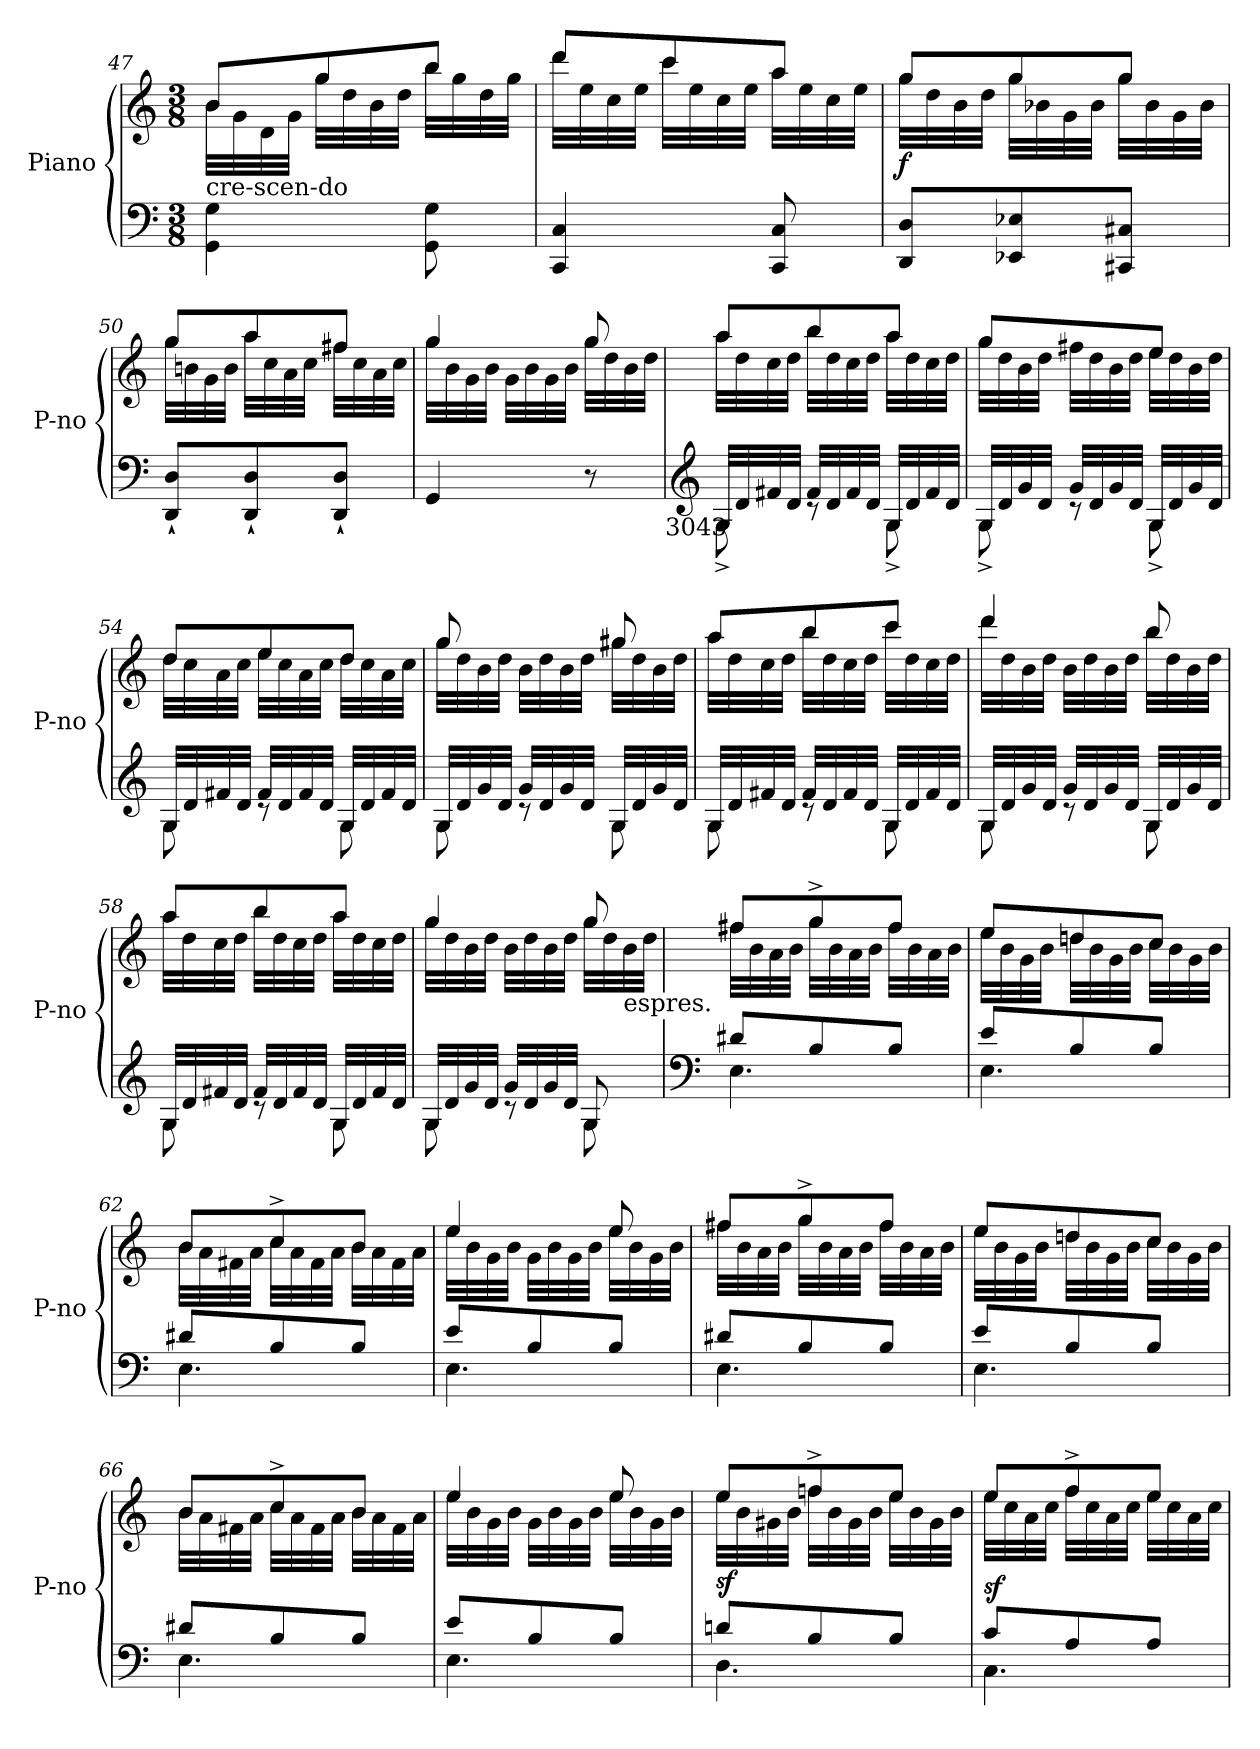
**kern	**kern	**dynam
*part1	*part1	*part1
*staff2	*staff1	*staff1/2
*I"Piano	*	*
*I'P-no	*	*
*clefF4	*clefG2	*
*k[]	*k[]	*
*M3/8	*M3/8	*
=47	=47	=47
*	*^	*
!	!LO:TX:b:t=cre-scen-do	!	!
4GG\ 4G\	8b/L	32b\LLL	.
.	.	32g\	.
.	.	32d\	.
.	.	32g\JJJ	.
.	8gg/	32gg\LLL	.
.	.	32dd\	.
.	.	32b\	.
.	.	32dd\JJJ	.
8GG\ 8G\	8bb/J	32bb\LLL	.
.	.	32gg\	.
.	.	32dd\	.
.	.	32gg\JJJ	.
=48	=48	=48	=48
4CC/ 4C/	8ddd/L	32ddd\LLL	.
.	.	32ee\	.
.	.	32cc\	.
.	.	32ee\JJJ	.
.	8ccc/	32ccc\LLL	.
.	.	32ee\	.
.	.	32cc\	.
.	.	32ee\JJJ	.
8CC/ 8C/	8aa/J	32aa\LLL	.
.	.	32ee\	.
.	.	32cc\	.
.	.	32ee\JJJ	.
=49	=49	=49	=49
8DD/ 8D/L	8gg/L	32gg\LLL	f
.	.	32dd\	.
.	.	32b\	.
.	.	32dd\JJJ	.
8EE-X/ 8E-X/	8gg/	32gg\LLL	.
.	.	32b-X\	.
.	.	32g\	.
.	.	32b-\JJJ	.
8CC#X/ 8C#X/J	8gg/J	32gg\LLL	.
.	.	32b-\	.
.	.	32g\	.
.	.	32b-\JJJ	.
=50	=50	=50	=50
8DD`/ 8D`/L	8gg/L	32gg\LLL	.
.	.	32bn\	.
.	.	32g\	.
.	.	32b\JJJ	.
8DD`/ 8D`/	8aa/	32aa\LLL	.
.	.	32cc\	.
.	.	32a\	.
.	.	32cc\JJJ	.
8DD`/ 8D`/J	8ff#X/J	32ff#X\LLL	.
.	.	32cc\	.
.	.	32a\	.
.	.	32cc\JJJ	.
=51	=51	=51	=51
4GG/	4gg/	32gg\LLL	.
.	.	32b\	.
.	.	32g\	.
.	.	32b\JJJ	.
.	.	32g\LLL	.
.	.	32b\	.
.	.	32g\	.
.	.	32b\JJJ	.
8r	8gg/	32gg\LLL	.
.	.	32dd\	.
.	.	32b\	.
.	.	32dd\JJJ	.
!LO:TX:b:t=3043	!	!	!
=52	=52	=52	=52
*clefG2	*	*	*
*^	*	*	*
32G/LLL	8G^\	8aa/L	32aa\LLL	.
32d/	.	.	32dd\	.
32f#X/	.	.	32cc\	.
32d/JJJ	.	.	32dd\JJJ	.
32f#/LLL	8rc	8bb/	32bb\LLL	.
32d/	.	.	32dd\	.
32f#/	.	.	32cc\	.
32d/JJJ	.	.	32dd\JJJ	.
32G/LLL	8G^\	8aa/J	32aa\LLL	.
32d/	.	.	32dd\	.
32f#/	.	.	32cc\	.
32d/JJJ	.	.	32dd\JJJ	.
=53	=53	=53	=53	=53
32G/LLL	8G^\	8gg/L	32gg\LLL	.
32d/	.	.	32dd\	.
32g/	.	.	32b\	.
32d/JJJ	.	.	32dd\JJJ	.
32g/LLL	8rc	8rffyy	32ff#X\LLL	.
32d/	.	.	32dd\	.
32g/	.	.	32b\	.
32d/JJJ	.	.	32dd\JJJ	.
32G/LLL	8G^\	8ee/J	32ee\LLL	.
32d/	.	.	32dd\	.
32g/	.	.	32b\	.
32d/JJJ	.	.	32dd\JJJ	.
=54	=54	=54	=54	=54
32G/LLL	8G\	8dd/L	32dd\LLL	.
32d/	.	.	32cc\	.
32f#X/	.	.	32a\	.
32d/JJJ	.	.	32cc\JJJ	.
32f#/LLL	8rc	8ee/	32ee\LLL	.
32d/	.	.	32cc\	.
32f#/	.	.	32a\	.
32d/JJJ	.	.	32cc\JJJ	.
32G/LLL	8G\	8dd/J	32dd\LLL	.
32d/	.	.	32cc\	.
32f#/	.	.	32a\	.
32d/JJJ	.	.	32cc\JJJ	.
=55	=55	=55	=55	=55
32G/LLL	8G\	8gg/	32gg\LLL	.
32d/	.	.	32dd\	.
32g/	.	.	32b\	.
32d/JJJ	.	.	32dd\JJJ	.
32g/LLL	8rc	8rffyy	32b\LLL	.
32d/	.	.	32dd\	.
32g/	.	.	32b\	.
32d/JJJ	.	.	32dd\JJJ	.
32G/LLL	8G\	8gg#X/	32gg#X\LLL	.
32d/	.	.	32dd\	.
32g/	.	.	32b\	.
32d/JJJ	.	.	32dd\JJJ	.
=56	=56	=56	=56	=56
32G/LLL	8G\	8aa/L	32aa\LLL	.
32d/	.	.	32dd\	.
32f#X/	.	.	32cc\	.
32d/JJJ	.	.	32dd\JJJ	.
32f#/LLL	8rc	8bb/	32bb\LLL	.
32d/	.	.	32dd\	.
32f#/	.	.	32cc\	.
32d/JJJ	.	.	32dd\JJJ	.
32G/LLL	8G\	8ccc/J	32ccc\LLL	.
32d/	.	.	32dd\	.
32f#/	.	.	32cc\	.
32d/JJJ	.	.	32dd\JJJ	.
=57	=57	=57	=57	=57
32G/LLL	8G\	4ddd/	32ddd\LLL	.
32d/	.	.	32dd\	.
32g/	.	.	32b\	.
32d/JJJ	.	.	32dd\JJJ	.
32g/LLL	8rc	.	32b\LLL	.
32d/	.	.	32dd\	.
32g/	.	.	32b\	.
32d/JJJ	.	.	32dd\JJJ	.
32G/LLL	8G\	8bb/	32bb\LLL	.
32d/	.	.	32dd\	.
32g/	.	.	32b\	.
32d/JJJ	.	.	32dd\JJJ	.
=58	=58	=58	=58	=58
32G/LLL	8G\	8aa/L	32aa\LLL	.
32d/	.	.	32dd\	.
32f#X/	.	.	32cc\	.
32d/JJJ	.	.	32dd\JJJ	.
32f#/LLL	8rc	8bb/	32bb\LLL	.
32d/	.	.	32dd\	.
32f#/	.	.	32cc\	.
32d/JJJ	.	.	32dd\JJJ	.
32G/LLL	8G\	8aa/J	32aa\LLL	.
32d/	.	.	32dd\	.
32f#/	.	.	32cc\	.
32d/JJJ	.	.	32dd\JJJ	.
=59	=59	=59	=59	=59
32G/LLL	8G\	4gg/	32gg\LLL	.
32d/	.	.	32dd\	.
32g/	.	.	32b\	.
32d/JJJ	.	.	32dd\JJJ	.
32g/LLL	8rc	.	32b\LLL	.
32d/	.	.	32dd\	.
32g/	.	.	32b\	.
32d/JJJ	.	.	32dd\JJJ	.
8G/	8G\	8gg/	32gg\LLL	.
.	.	.	32dd\	.
!	!	!	!LO:TX:b:t=espres.	!
.	.	.	32b\	.
.	.	.	32dd\JJJ	.
=60	=60	=60	=60	=60
*clefF4	*	*	*	*
8d#X/L	4.E\	8ff#X/L	32ff#X\LLL	.
.	.	.	32b\	.
.	.	.	32a\	.
.	.	.	32b\JJJ	.
8B/	.	8gg^/	32gg\LLL	.
.	.	.	32b\	.
.	.	.	32a\	.
.	.	.	32b\JJJ	.
8B/J	.	8ff#/J	32ff#\LLL	.
.	.	.	32b\	.
.	.	.	32a\	.
.	.	.	32b\JJJ	.
=61	=61	=61	=61	=61
8e/L	4.E\	8ee/L	32ee\LLL	.
.	.	.	32b\	.
.	.	.	32g\	.
.	.	.	32b\JJJ	.
8B/	.	8ddn/	32ddn\LLL	.
.	.	.	32b\	.
.	.	.	32g\	.
.	.	.	32b\JJJ	.
8B/J	.	8cc/J	32cc\LLL	.
.	.	.	32b\	.
.	.	.	32g\	.
.	.	.	32b\JJJ	.
=62	=62	=62	=62	=62
8d#X/L	4.E\	8b/L	32b\LLL	.
.	.	.	32a\	.
.	.	.	32f#X\	.
.	.	.	32a\JJJ	.
8B/	.	8cc^/	32cc\LLL	.
.	.	.	32a\	.
.	.	.	32f#\	.
.	.	.	32a\JJJ	.
8B/J	.	8b/J	32b\LLL	.
.	.	.	32a\	.
.	.	.	32f#\	.
.	.	.	32a\JJJ	.
=63	=63	=63	=63	=63
8e/L	4.E\	4ee/	32ee\LLL	.
.	.	.	32b\	.
.	.	.	32g\	.
.	.	.	32b\JJJ	.
8B/	.	.	32g\LLL	.
.	.	.	32b\	.
.	.	.	32g\	.
.	.	.	32b\JJJ	.
8B/J	.	8ee/	32ee\LLL	.
.	.	.	32b\	.
.	.	.	32g\	.
.	.	.	32b\JJJ	.
=64	=64	=64	=64	=64
8d#X/L	4.E\	8ff#X/L	32ff#X\LLL	.
.	.	.	32b\	.
.	.	.	32a\	.
.	.	.	32b\JJJ	.
8B/	.	8gg^/	32gg\LLL	.
.	.	.	32b\	.
.	.	.	32a\	.
.	.	.	32b\JJJ	.
8B/J	.	8ff#/J	32ff#\LLL	.
.	.	.	32b\	.
.	.	.	32a\	.
.	.	.	32b\JJJ	.
=65	=65	=65	=65	=65
8e/L	4.E\	8ee/L	32ee\LLL	.
.	.	.	32b\	.
.	.	.	32g\	.
.	.	.	32b\JJJ	.
8B/	.	8ddn/	32dd\LLL	.
.	.	.	32b\	.
.	.	.	32g\	.
.	.	.	32b\JJJ	.
8B/J	.	8cc/J	32cc\LLL	.
.	.	.	32b\	.
.	.	.	32g\	.
.	.	.	32b\JJJ	.
=66	=66	=66	=66	=66
8d#X/L	4.E\	8b/L	32b\LLL	.
.	.	.	32a\	.
.	.	.	32f#X\	.
.	.	.	32a\JJJ	.
8B/	.	8cc^/	32cc\LLL	.
.	.	.	32a\	.
.	.	.	32f#\	.
.	.	.	32a\JJJ	.
8B/J	.	8b/J	32b\LLL	.
.	.	.	32a\	.
.	.	.	32f#\	.
.	.	.	32a\JJJ	.
=67	=67	=67	=67	=67
8e/L	4.E\	4ee/	32ee\LLL	.
.	.	.	32b\	.
.	.	.	32g\	.
.	.	.	32b\JJJ	.
8B/	.	.	32g\LLL	.
.	.	.	32b\	.
.	.	.	32g\	.
.	.	.	32b\JJJ	.
8B/J	.	8ee/	32ee\LLL	.
.	.	.	32b\	.
.	.	.	32g\	.
.	.	.	32b\JJJ	.
=68	=68	=68	=68	=68
8dn/L	4.D\	8ee/L	32ee\LLL	sf
.	.	.	32b\	.
.	.	.	32g#X\	.
.	.	.	32b\JJJ	.
8B/	.	8ffn^/	32ff\LLL	.
.	.	.	32b\	.
.	.	.	32g#\	.
.	.	.	32b\JJJ	.
8B/J	.	8ee/J	32ee\LLL	.
.	.	.	32b\	.
.	.	.	32g#\	.
.	.	.	32b\JJJ	.
=69	=69	=69	=69	=69
8c/L	4.C\	8ee/L	32ee\LLL	sf
.	.	.	32cc\	.
.	.	.	32a\	.
.	.	.	32cc\JJJ	.
8A/	.	8ff^/	32ff\LLL	.
.	.	.	32cc\	.
.	.	.	32a\	.
.	.	.	32cc\JJJ	.
8A/J	.	8ee/J	32ee\LLL	.
.	.	.	32cc\	.
.	.	.	32a\	.
.	.	.	32cc\JJJ	.
*v	*v	*	*	*
*	*v	*v	*
=	=	=
*-	*-	*-
